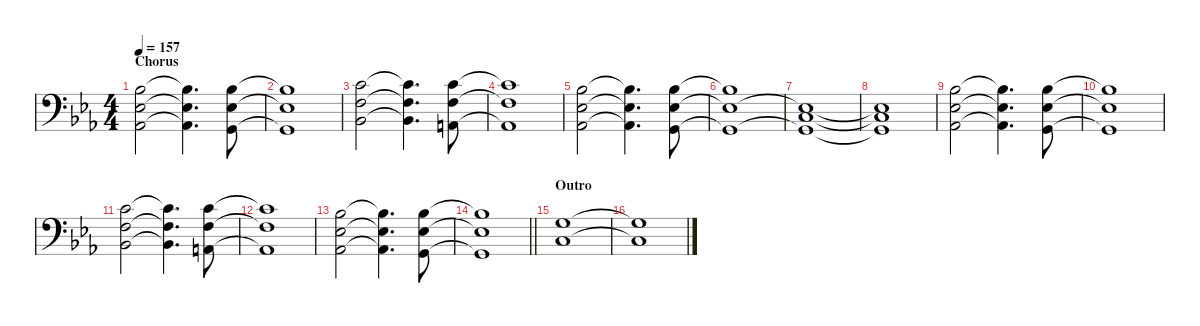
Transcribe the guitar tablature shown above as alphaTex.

\defaultSystemsLayout 4
\hideDynamics
\bracketExtendMode nobrackets
\singleTrackTrackNamePolicy hidden
\multiTrackTrackNamePolicy hidden
\firstSystemTrackNameMode fullname
\otherSystemsTrackNameOrientation horizontal
\track ("Strings" "vln.") {instrument stringensemble1}
\staff {score}
\tuning (E4 B3 G3 D3 A2 E2)
\ts (4 4)
\section ("" "Chorus")
\tempo 157
\clef f4
\ks cminor
(3.3{acc b} 1.4{acc b} 4.6{acc b}).2{dy f beam Down} (3.3{t acc b} 1.4{t acc b} 4.6{t acc b}).4{d beam Down} (3.3{acc b} 1.4{acc b} 3.6{acc forcenatural}).8{beam Down} |
(3.3{t acc b} 1.4{t acc b} 3.6{t acc forcenatural}).1{beam Down} |
(1.2{acc forcenatural} 3.4{acc forcenatural} 1.5{acc b}).2{beam Down} (1.2{t acc forcenatural} 3.4{t acc forcenatural} 1.5{t acc b}).4{d beam Down} (1.2{acc forcenatural} 3.4{acc forcenatural} 0.5{acc forcenatural}).8{beam Down} |
(1.2{t acc forcenatural} 3.4{t acc forcenatural} 0.5{t acc forcenatural}).1{beam Down} |
(3.3{acc b} 1.4{acc b} 4.6{acc b}).2{beam Down} (3.3{t acc b} 1.4{t acc b} 4.6{t acc b}).4{d beam Down} (3.3{acc b} 1.4{acc b} 3.6{acc forcenatural}).8{beam Down} |
(3.3{t acc b} 1.4{t acc b} 3.6{t acc forcenatural}).1{beam Down} |
(1.4{t acc b} 3.5{acc forcenatural} 3.6{t acc forcenatural}).1{beam Up} |
(1.4{t acc b} 3.5{t acc forcenatural} 3.6{t acc forcenatural}).1{beam Up} |
(3.3{acc b} 1.4{acc b} 4.6{acc b}).2{beam Down} (3.3{t acc b} 1.4{t acc b} 4.6{t acc b}).4{d beam Down} (3.3{acc b} 1.4{acc b} 3.6{acc forcenatural}).8{beam Down} |
(3.3{t acc b} 1.4{t acc b} 3.6{t acc forcenatural}).1{beam Down} |
(1.2{acc forcenatural} 3.4{acc forcenatural} 1.5{acc b}).2{beam Down} (1.2{t acc forcenatural} 3.4{t acc forcenatural} 1.5{t acc b}).4{d beam Down} (1.2{acc forcenatural} 3.4{acc forcenatural} 0.5{acc forcenatural}).8{beam Down} |
(1.2{t acc forcenatural} 3.4{t acc forcenatural} 0.5{t acc forcenatural}).1{beam Down} |
(3.3{acc b} 1.4{acc b} 4.6{acc b}).2{beam Down} (3.3{t acc b} 1.4{t acc b} 4.6{t acc b}).4{d beam Down} (3.3{acc b} 1.4{acc b} 3.6{acc forcenatural}).8{beam Down} |
\barLineRight lightlight
(3.3{t acc b} 1.4{t acc b} 3.6{t acc forcenatural}).1{beam Down} |
\section ("" "Outro")
(5.4{acc forcenatural} 3.5{acc forcenatural}).1{beam Down} |
(5.4{t acc forcenatural} 3.5{t acc forcenatural}).1{beam Down}
